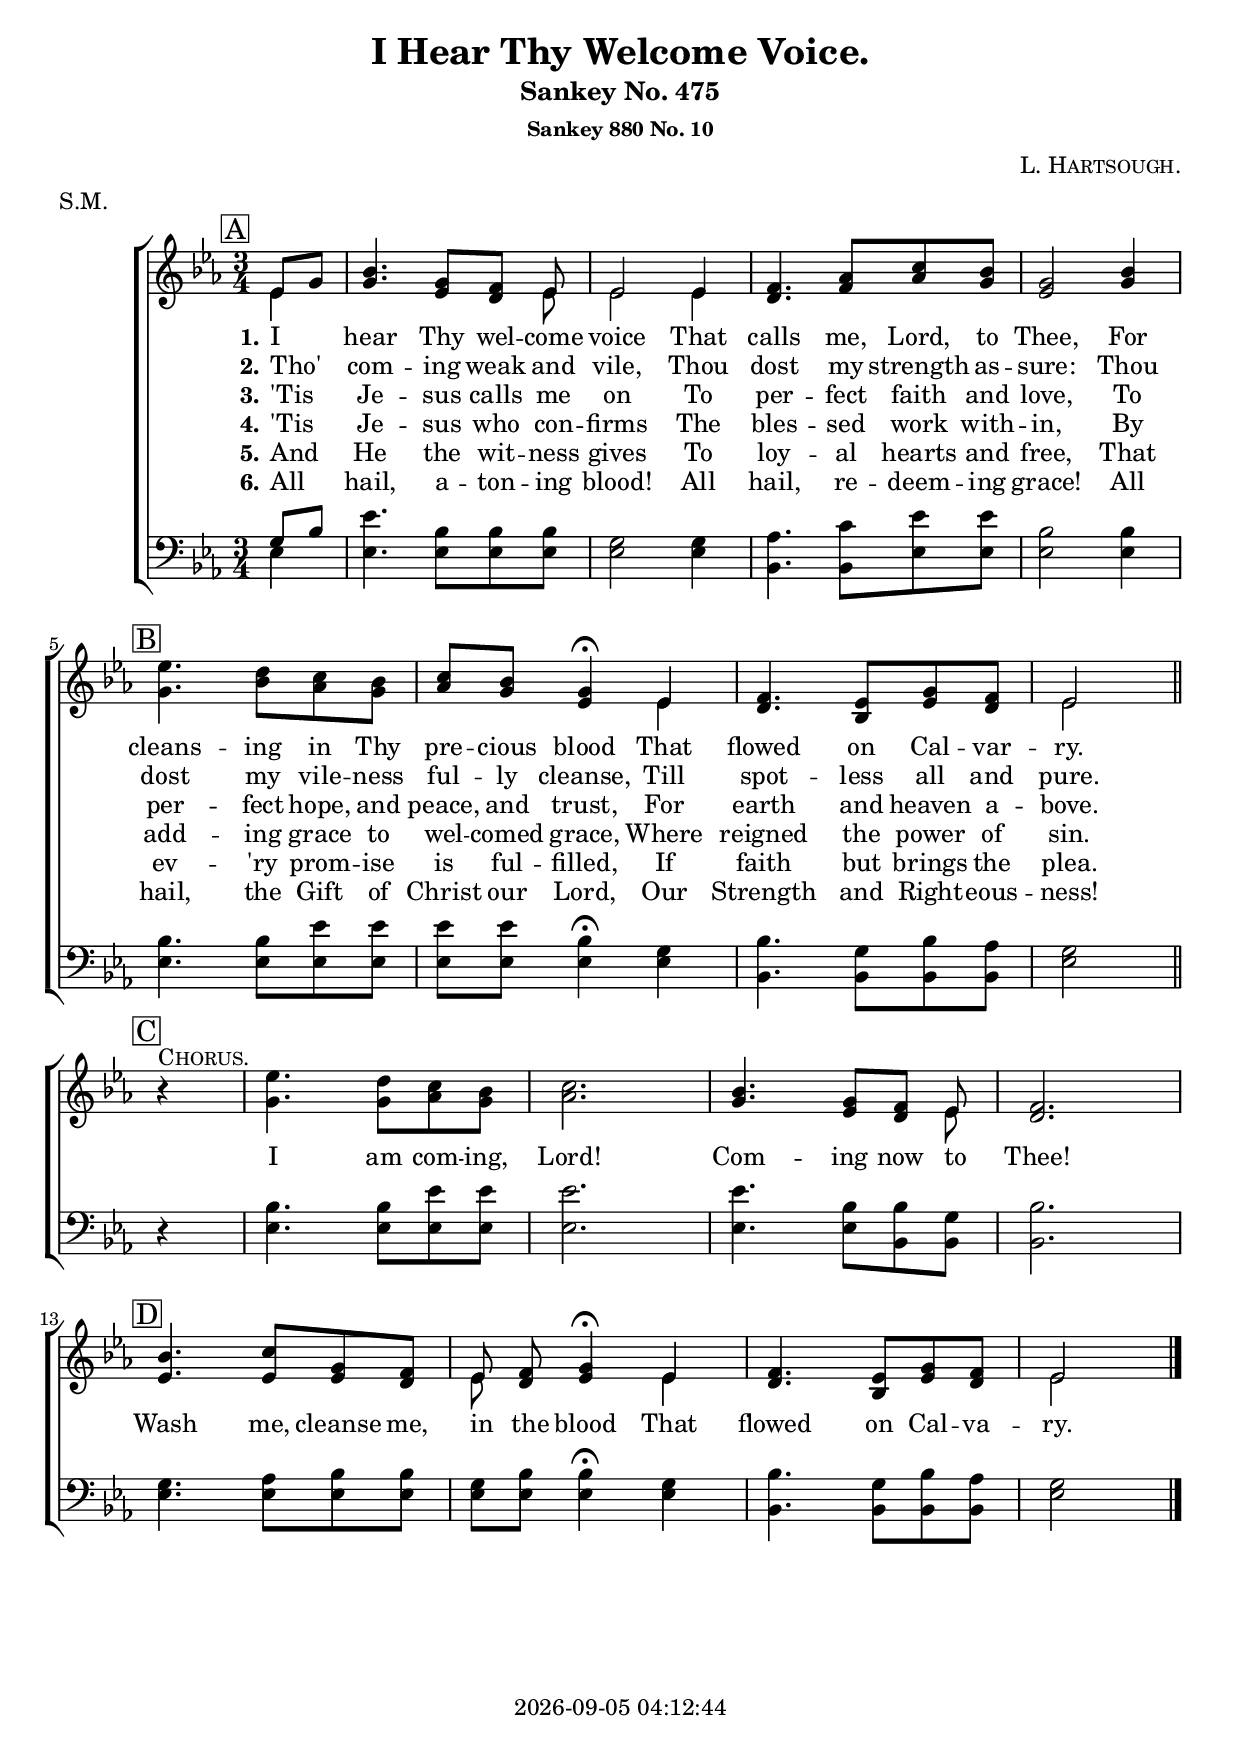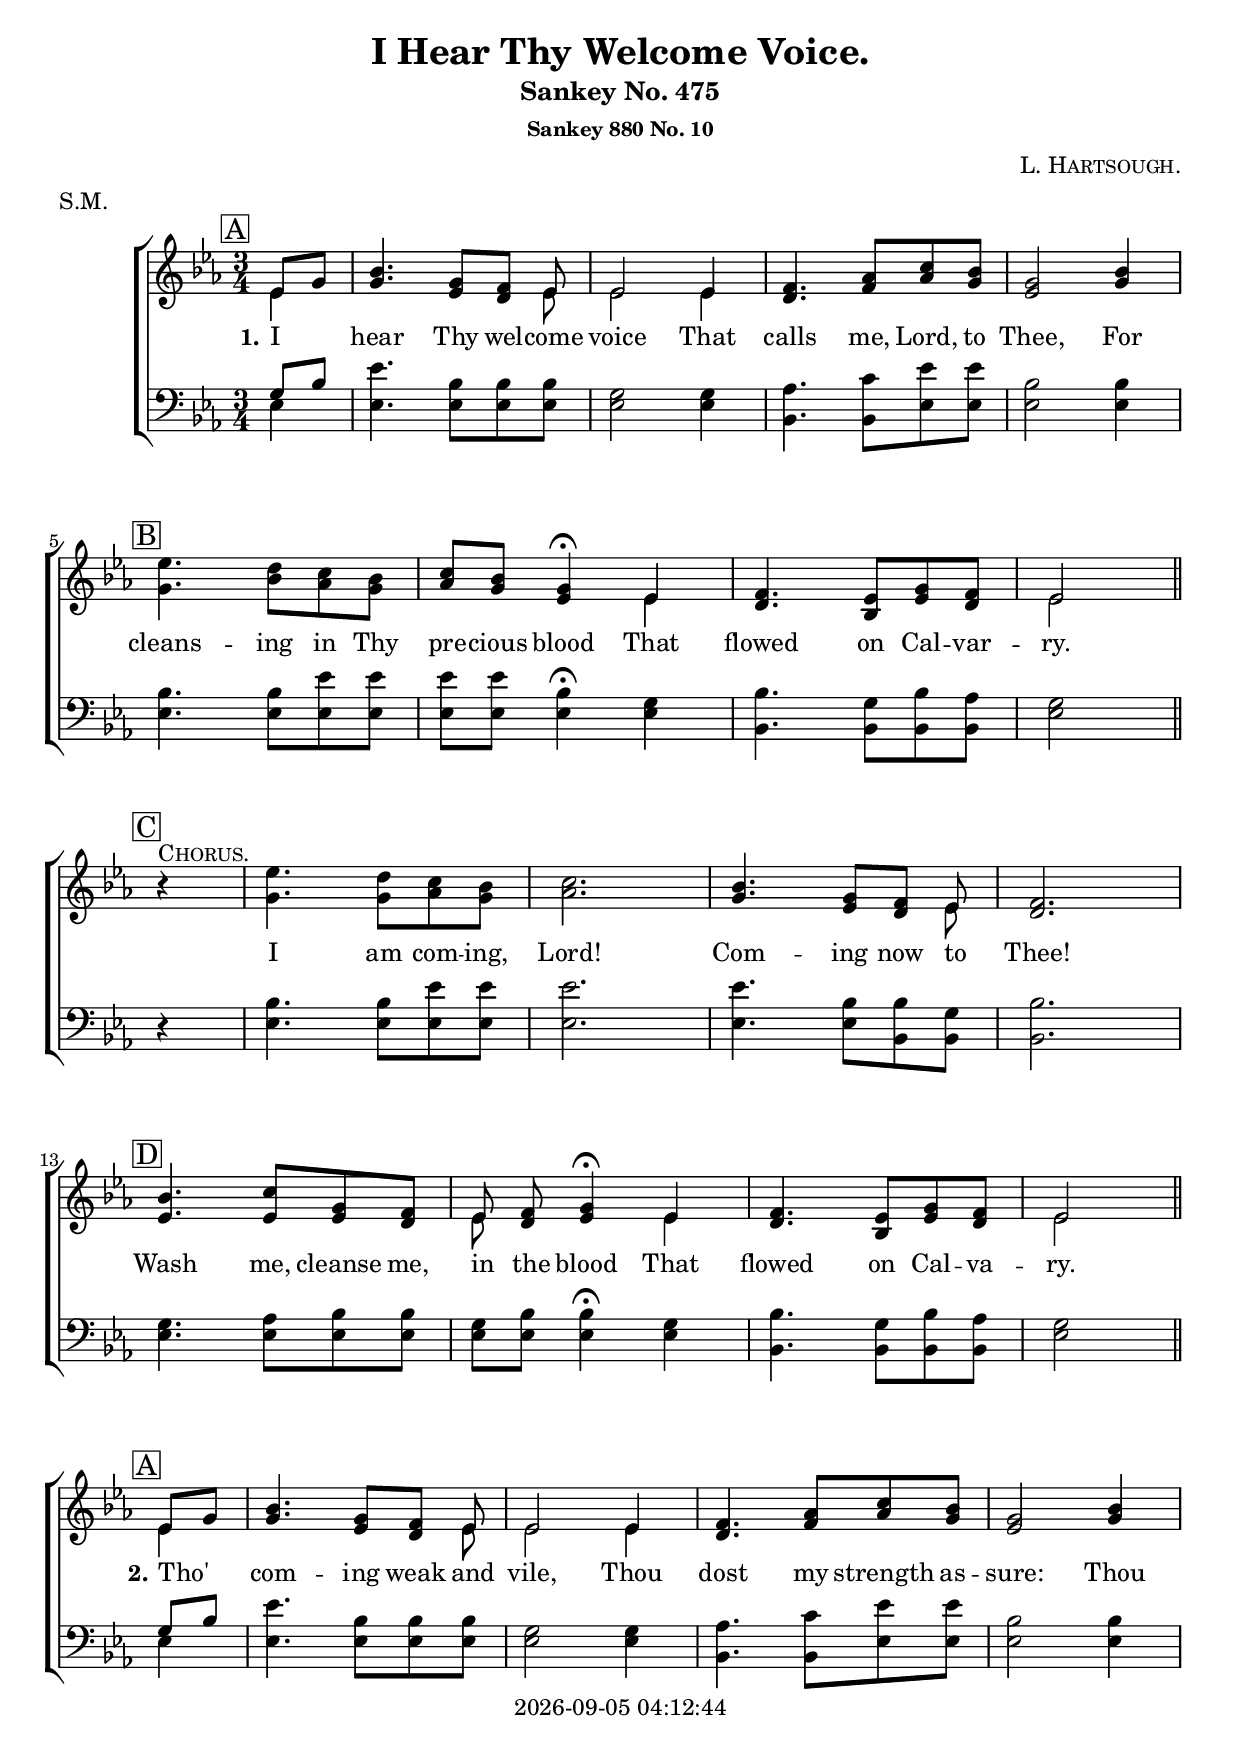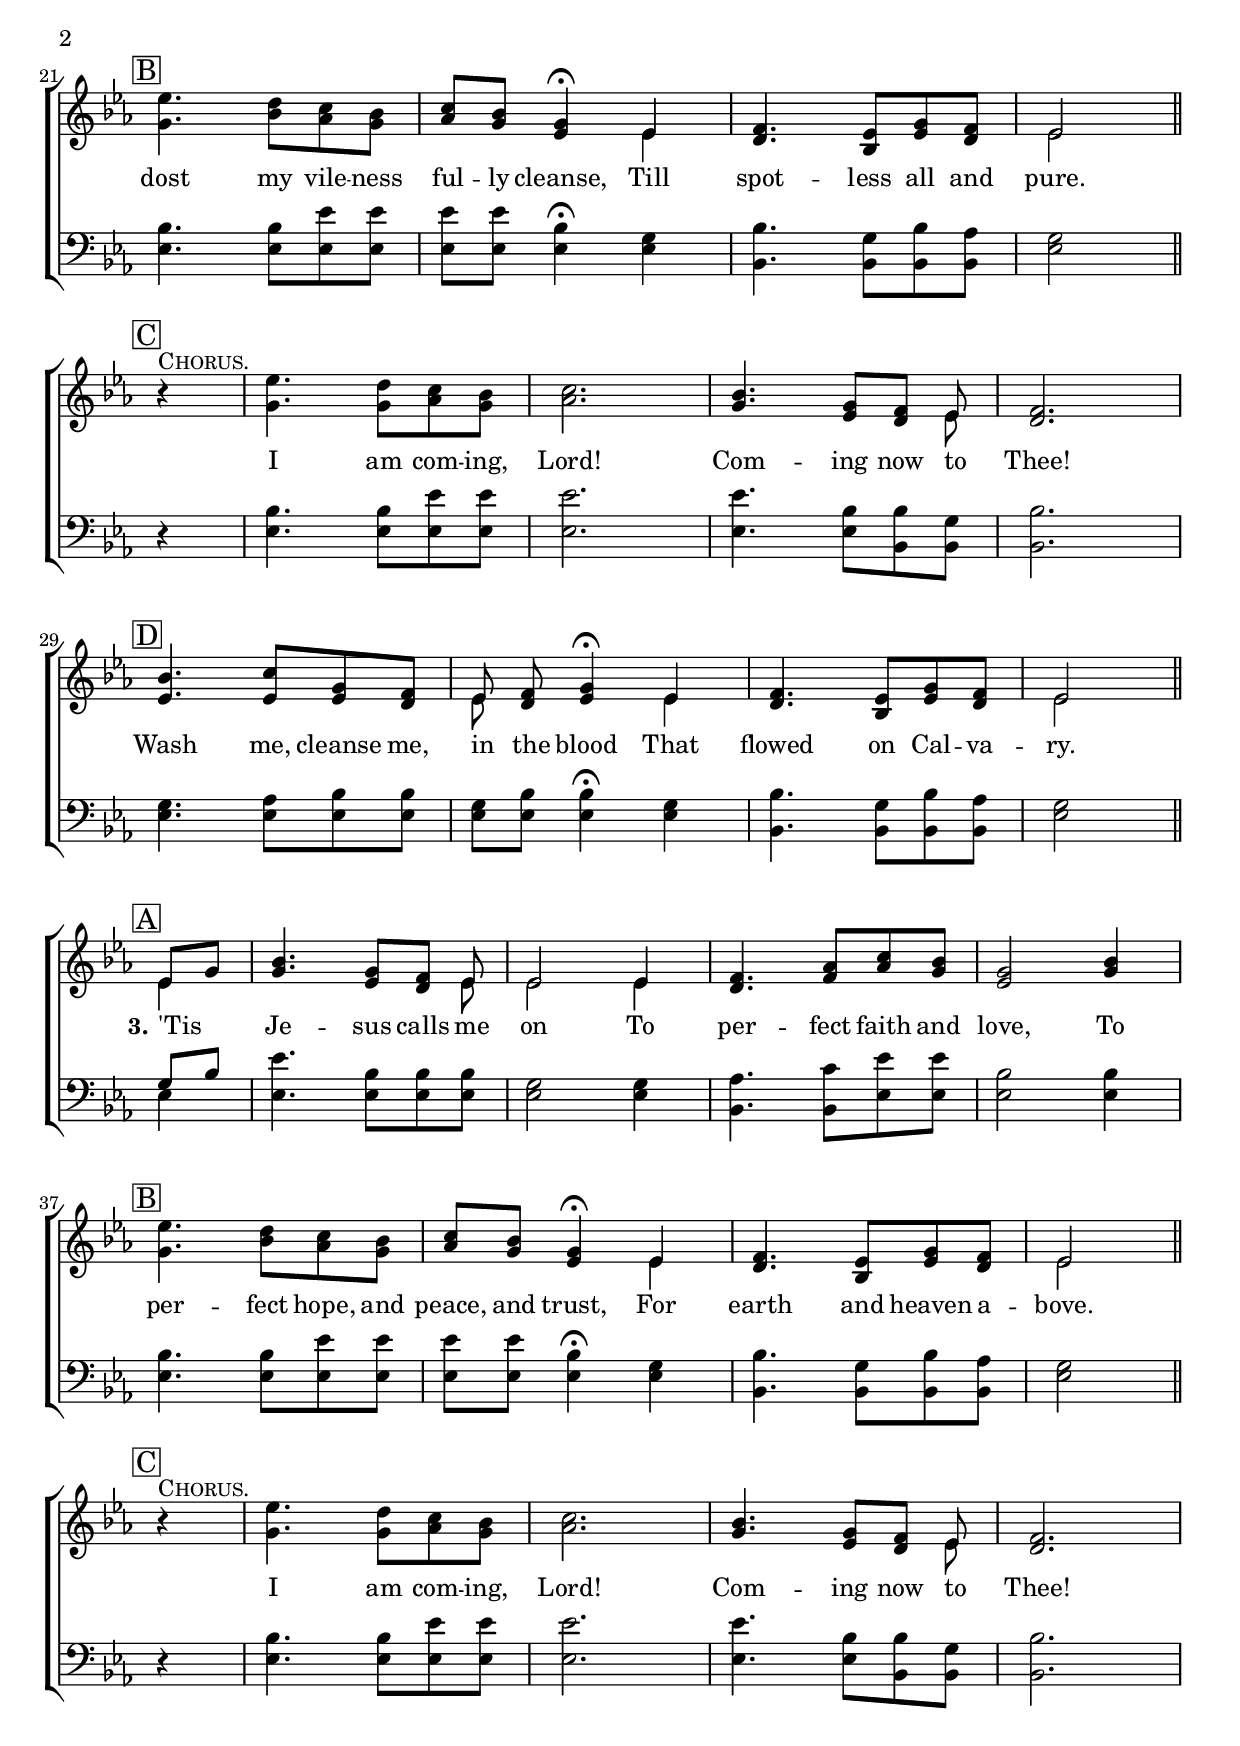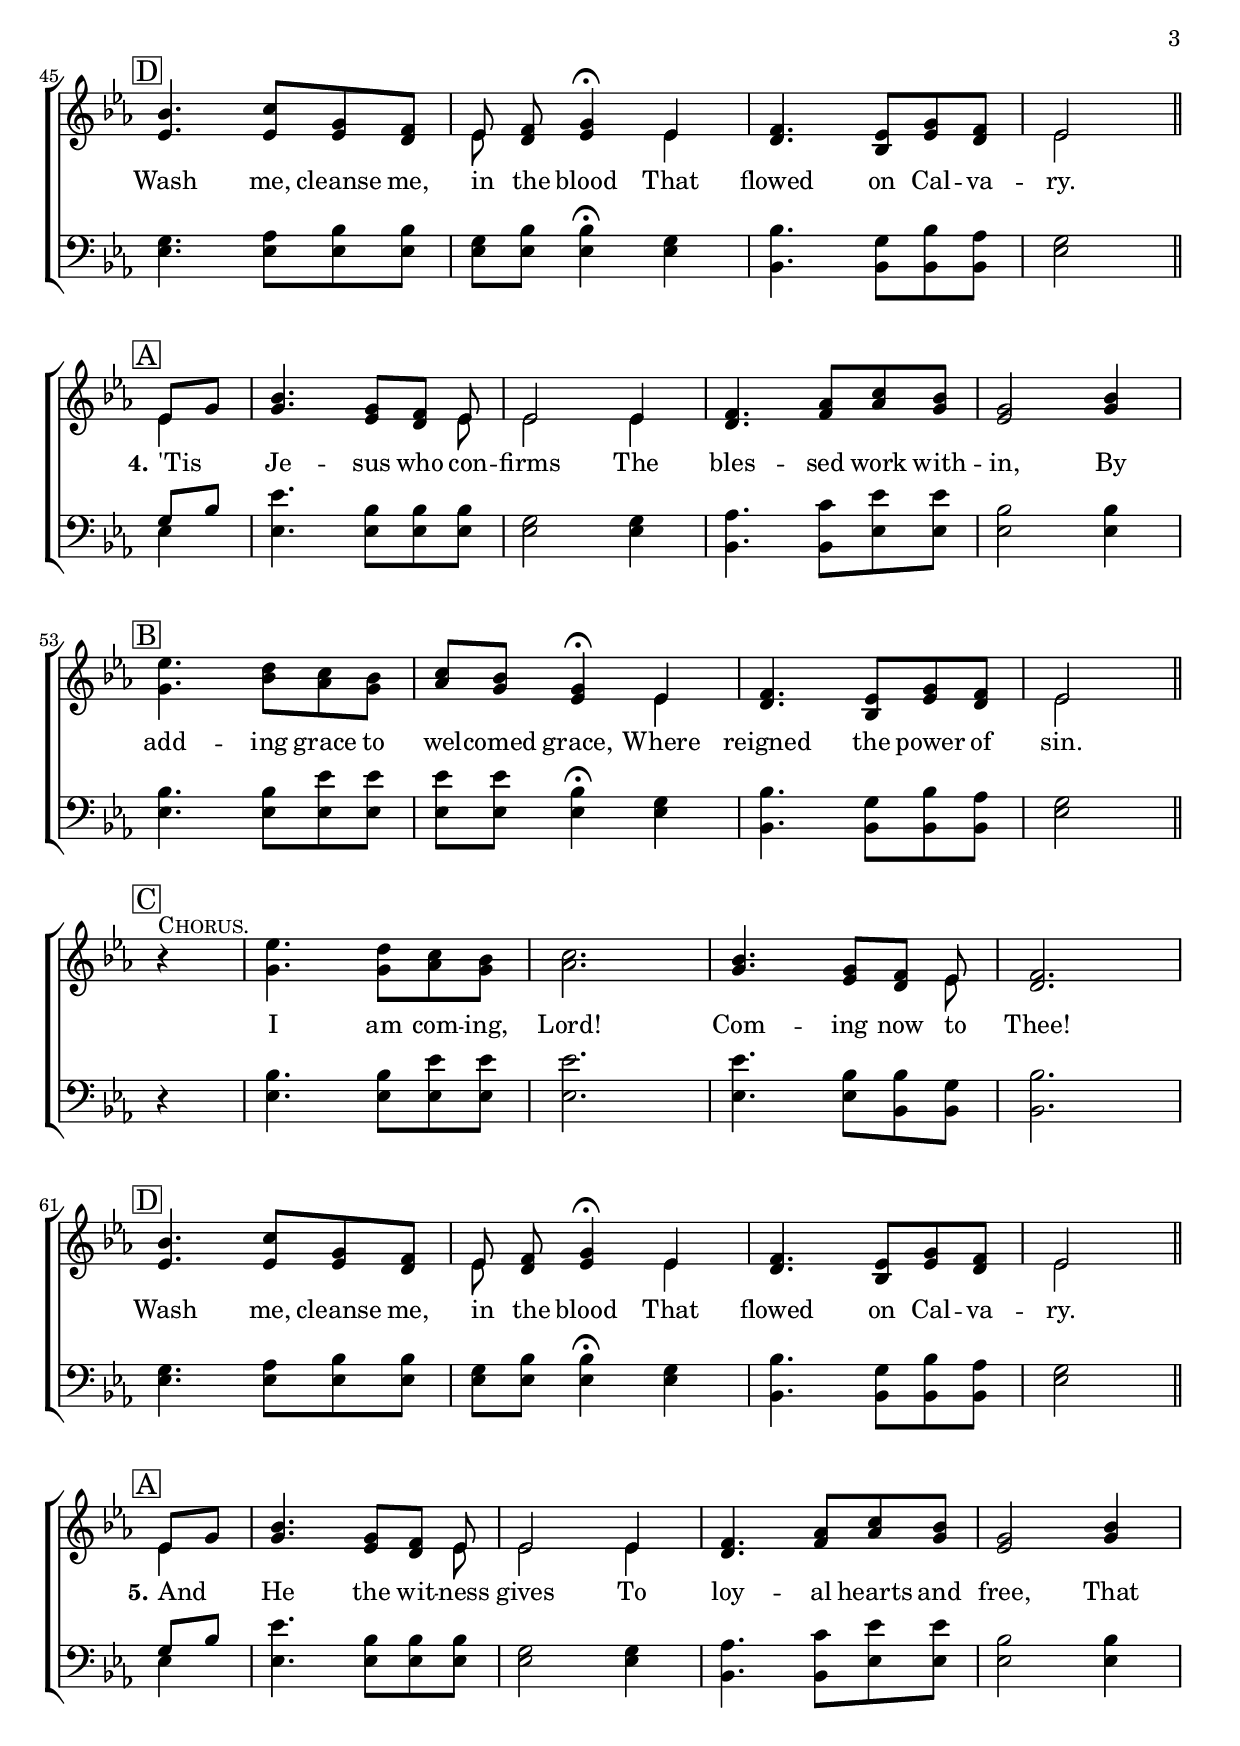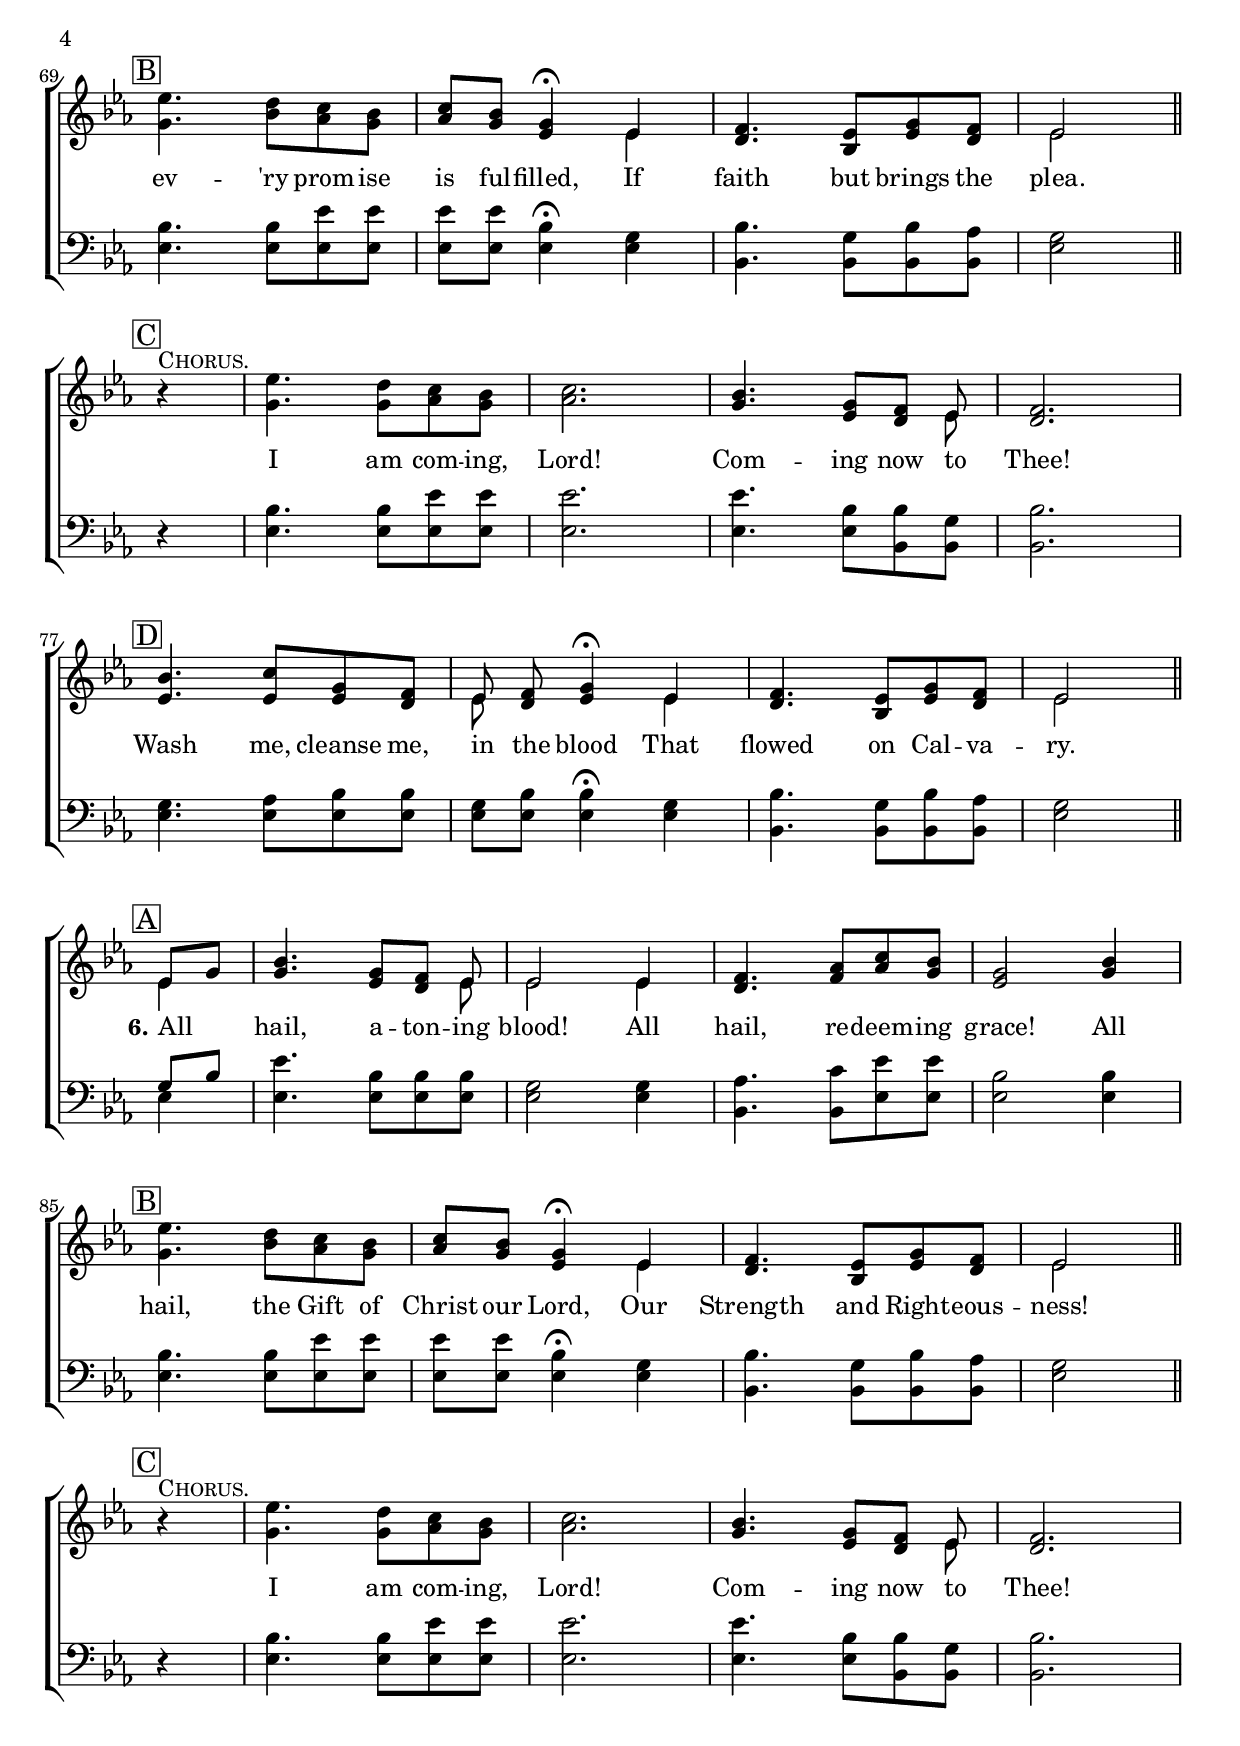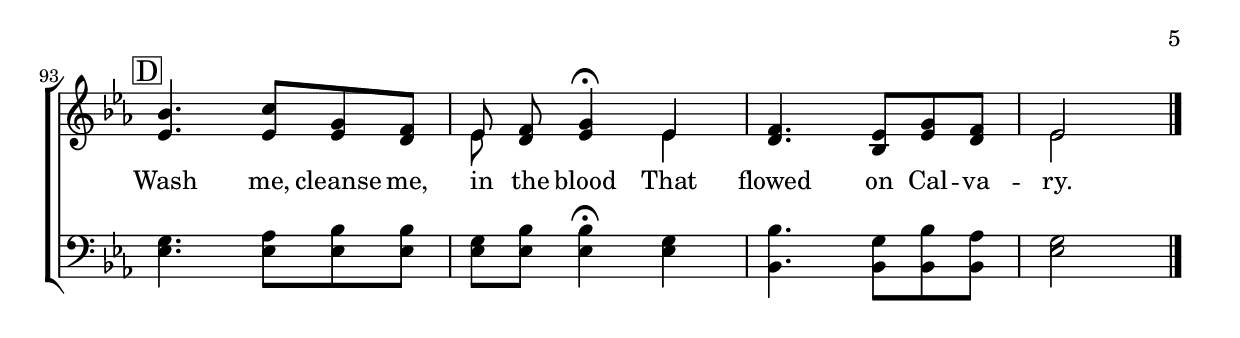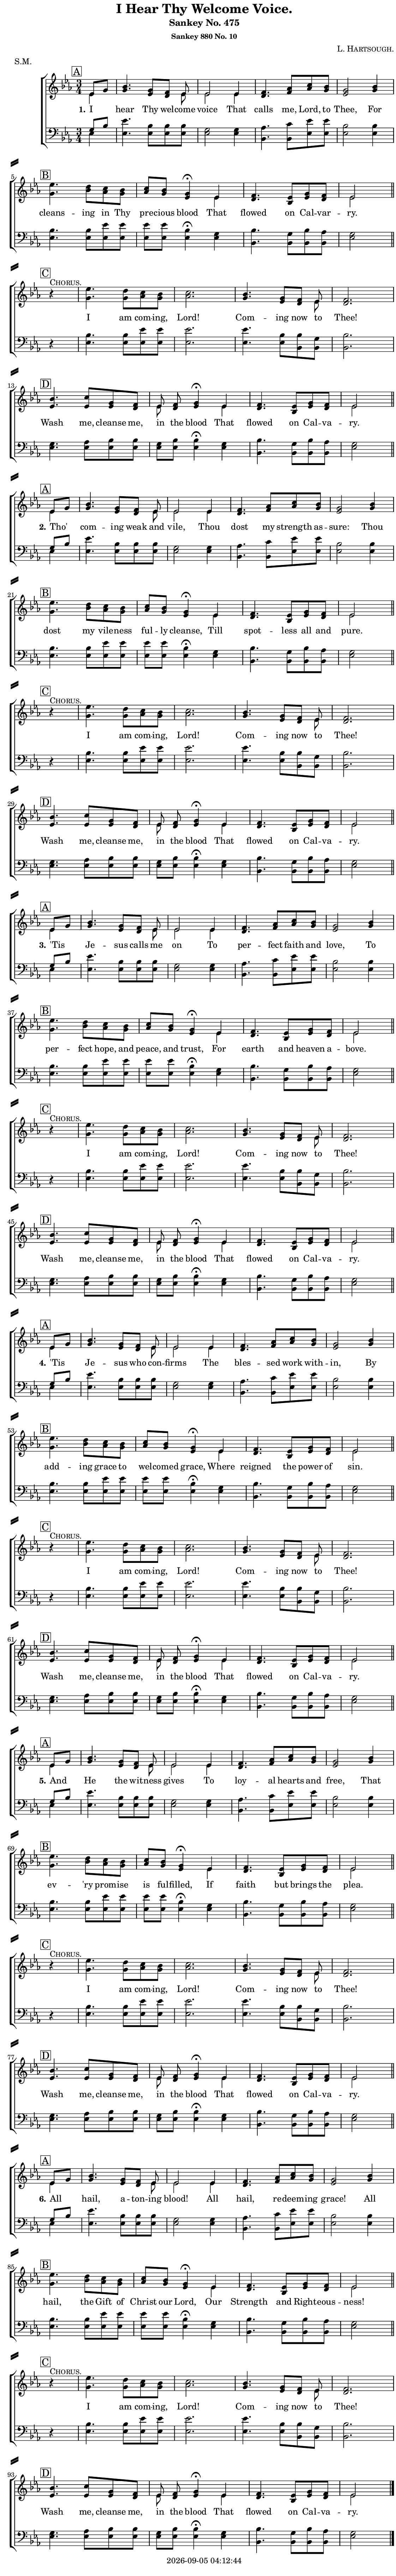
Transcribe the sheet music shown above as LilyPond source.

\version "2.22.1"

\include "articulate.ly"

today = #(strftime "%Y-%m-%d %H:%M:%S" (localtime (current-time)))

\header {
% centered at top
%  dedication  = "dedication"
  title       = "I Hear Thy Welcome Voice."
  subtitle    = "Sankey No. 475"
  subsubtitle = "Sankey 880 No. 10"
%  instrument  = "instrument"
  
% arrangement of following lines:
%
%  poet    composer
%  meter   arranger
%  piece       opus

  composer    = \markup\smallCaps "L. Hartsough."
%  arranger    = "arranger"
%  opus        = "opus"

%  poet        = \markup\smallCaps ""
  meter       = \markup\smallCaps "S.M."
%  piece       = \markup\smallCaps "piece"

% centered at bottom
% tagline     = "tagline" % default lilypond version
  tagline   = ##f
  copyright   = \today
}

% #(set-global-staff-size 16)

global = {
  \key ees \major
  \time 3/4
  \partial 4
}

RehearsalTrack = {
% \set Score.currentBarNumber = #5
  \mark \markup { \box "A" } s4 s2.*4
  \mark \markup { \box "B" }    s2.*3 s2
  \mark \markup { \box "C" } s4 s2.*4
  \mark \markup { \box "D" }    s2.*3 s2
}

TempoTrack = {
  \set Score.tempoHideNote = ##t
  \tempo 4=120
}

nl = { \bar "||" \break }

soprano = \relative {
  \autoBeamOff \partial 4
  ees'8[g] | bes4. g8 f ees | ees2 4 | f4. aes8 c bes | g2 bes4 |
  ees4. d8 c bes | c bes g4\fermata ees | f4. ees8 g f | ees2 \bar "||" \break r4^\markup\smallCaps Chorus. |
  ees'4. d8 c bes | c2. | bes4. g8 f ees | f2. |
  bes4. c8 g f | ees f g4\fermata ees | f4. ees8 g f | ees2
}

alto = \relative {
  \autoBeamOff \partial 4
  ees'4 | g4. ees8 d ees | ees2 4 | d4. f8 aes g | ees2 g 4 |
  g4. bes8 aes g | aes8 g ees4\fermata 4 | d4. bes8 ees d | ees2 r4 |
  g4. 8 aes g | aes2. | g4. ees8 d ees | d2. |
  ees4. 8 8 d | ees d ees4\fermata 4 | d4. bes8 ees d | ees2 
}

tenor = \relative {
  \autoBeamOff \partial 4
  g8[bes] | ees4. bes8 8 8 | g2 4 | aes4. c8 ees ees | bes2 4 |
  bes4. 8 ees ees | 8 8 bes4\fermata g | bes4. g8 bes aes | g2 r4 |
  bes4. 8 ees ees | 2. | 4. bes8 8 g | bes2. |
  g4. aes8 bes bes | g bes bes4\fermata g | bes4. g8 bes aes | g2
}

bass = \relative {
  \autoBeamOff \partial 4
  ees4 | 4. 8 8 8 | 2 4 | bes4. 8 ees ees | 2 4 |
  ees4. 8 8 8 | 8 8 4\fermata 4 | bes4. 8 8 8 | ees2 r4 |
  ees4. 8 8 8 | 2. | 4. 8 bes bes | 2. |
  ees4. 8 8 8 | 8 8 4\fermata 4 | bes4. 8 8 8 | ees2
}

nom  = {   \set ignoreMelismata = ##t }
yesm = { \unset ignoreMelismata       }

chorus = \lyricmode {
  I am com -- ing, Lord!
  Com -- ing now to Thee!
  Wash me, cleanse me, in the blood
  That flowed on Cal -- va -- ry.
}

chorusMen = \lyricmode {
}

verses = 6

wordsOne = \lyricmode {
  \set stanza = "1."
  I hear Thy wel -- come voice
  That calls me, Lord, to Thee,
  For cleans -- ing in Thy pre -- cious blood
  That flowed on Cal -- var -- ry.
}
  
wordsTwo = \lyricmode {
  \set stanza = "2."
  Tho' com -- ing weak and vile,
  Thou dost my strength as -- sure:
  Thou dost my vile -- ness ful -- ly cleanse,
  Till spot -- less all and pure.
}
  
wordsThree = \lyricmode {
  \set stanza = "3."
  'Tis Je -- sus calls me on
  To per -- fect faith and love,
  To per -- fect hope, and peace, and trust,
  For earth and heaven a -- bove.
}
  
wordsFour = \lyricmode {
  \set stanza = "4."
  'Tis Je -- sus who con -- firms
  The bles -- sed work with -- in,
  By add -- ing grace to wel -- comed grace,
  Where reigned the power of sin.
}
  
wordsFive = \lyricmode {
  \set stanza = "5."
  And He the wit -- ness gives
  To loy -- al hearts and free,
  That ev -- 'ry prom -- ise is ful -- filled,
  If faith but brings the plea.
}
  
wordsSix = \lyricmode {
  \set stanza = "6."
  All hail, a -- ton -- ing blood!
  All hail, re -- deem -- ing grace!
  All hail, the Gift of Christ our Lord,
  Our Strength and  Right -- eous -- ness!
}
  
wordsMidi = \lyricmode {
  \set stanza = "1."
  "I " "hear " "Thy " wel "come " "voice "
  "\nThat " "calls " "me, " "Lord, " "to " "Thee, "
  "\nFor " cleans "ing " "in " "Thy " pre "cious " "blood "
  "\nThat " "flowed " "on " Cal var "ry. "
  "\nI " "am " com "ing, " "Lord! "
  "\nCom" "ing " "now " "to " "Thee! "
  "\nWash " "me, " "cleanse " "me, " "in " "the " "blood "
  "\nThat " "flowed " "on " Cal va "ry.\n"

  \set stanza = "2."
  "\nTho' " com "ing " "weak " "and " "vile, "
  "\nThou " "dost " "my " "strength " as "sure: "
  "\nThou " "dost " "my " vile "ness " ful "ly " "cleanse, "
  "\nTill " spot "less " "all " "and " "pure. "
  "\nI " "am " com "ing, " "Lord! "
  "\nCom" "ing " "now " "to " "Thee! "
  "\nWash " "me, " "cleanse " "me, " "in " "the " "blood "
  "\nThat " "flowed " "on " Cal va "ry.\n"

  \set stanza = "3."
  "\n'Tis " Je "sus " "calls " "me " "on "
  "\nTo " per "fect " "faith " "and " "love, "
  "\nTo " per "fect " "hope, " "and " "peace, " "and " "trust, "
  "\nFor " "earth " "and " "heaven " a "bove. "
  "\nI " "am " com "ing, " "Lord! "
  "\nCom" "ing " "now " "to " "Thee! "
  "\nWash " "me, " "cleanse " "me, " "in " "the " "blood "
  "\nThat " "flowed " "on " Cal va "ry.\n"

  \set stanza = "4."
  "\n'Tis " Je "sus " "who " con "firms "
  "\nThe " bles "sed " "work " with "in, "
  "\nBy " add "ing " "grace " "to " wel "comed " "grace, "
  "\nWhere " "reigned " "the " "power " "of " "sin. "
  "\nI " "am " com "ing, " "Lord! "
  "\nCom" "ing " "now " "to " "Thee! "
  "\nWash " "me, " "cleanse " "me, " "in " "the " "blood "
  "\nThat " "flowed " "on " Cal va "ry.\n"

  \set stanza = "5."
  "\nAnd " "He " "the " wit "ness " "gives "
  "\nTo " loy "al " "hearts " "and " "free, "
  "\nThat " ev "'ry " prom "ise " "is " ful "filled, "
  "\nIf " "faith " "but " "brings " "the " "plea. "
  "\nI " "am " com "ing, " "Lord! "
  "\nCom" "ing " "now " "to " "Thee! "
  "\nWash " "me, " "cleanse " "me, " "in " "the " "blood "
  "\nThat " "flowed " "on " Cal va "ry.\n"

  \set stanza = "6."
  "\nAll " "hail, " a ton "ing " "blood! "
  "\nAll " "hail, " re deem "ing " "grace! "
  "\nAll " "hail, " "the " "Gift " "of " "Christ " "our " "Lord, "
  "\nOur " "Strength " "and "  Right eous "ness! "
  "\nI " "am " com "ing, " "Lord! "
  "\nCom" "ing " "now " "to " "Thee! "
  "\nWash " "me, " "cleanse " "me, " "in " "the " "blood "
  "\nThat " "flowed " "on " Cal va "ry."
}

wordsMidiMen = \lyricmode {
}

\book {
  \bookOutputSuffix "midi"
  \score {
%    \articulate
        \new ChoirStaff <<
                                % Soprano staff
          \new Staff = soprano
          <<
            \new Voice { \repeat unfold \verses \TempoTrack     }
            \new Voice { \global \repeat unfold \verses \soprano \bar "|." }
            \addlyrics \wordsMidi
          >>
                                % Alto staff
          \new Staff = alto
          <<
            \new Voice { \global \repeat unfold \verses { \alto \nl } \bar "|." }
          >>
                                % Tenor staff
          \new Staff = tenor
          <<
            \clef "treble_8"
            \new Voice { \global \repeat unfold \verses \tenor }
            \addlyrics \wordsMidiMen
          >>
                                % Bass staff
          \new Staff = bass
          <<
            \clef "bass"
            \new Voice { \global \repeat unfold \verses \bass }
          >>
        >>
    \midi {}
  }
}

\book {
  \bookOutputSuffix "repeat"
  \score {
        \new ChoirStaff <<
                                  % Joint soprano/alto staff
          \new Staff = women \with { printPartCombineTexts = ##f }
          <<
            \new Voice \RehearsalTrack
            \new Voice \TempoTrack
            \new NullVoice = "aligner" \soprano
            \new Voice \partCombine #'(2 . 88) { \global \soprano \bar "|." } { \global \alto }
            \new Lyrics \lyricsto "aligner" { \wordsOne \chorus }
            \new Lyrics \lyricsto "aligner"   \wordsTwo
            \new Lyrics \lyricsto "aligner"   \wordsThree
            \new Lyrics \lyricsto "aligner"   \wordsFour
            \new Lyrics \lyricsto "aligner"   \wordsFive
            \new Lyrics \lyricsto "aligner"   \wordsSix
          >>
                                  % Joint tenor/bass staff
          \new Staff = men \with { printPartCombineTexts = ##f }
          <<
            \clef "bass"
            \new Voice \partCombine #'(2 . 88) { \global \tenor } { \global \bass }
            \new NullVoice = alignerT { \tenor }
          >>
          \new Lyrics \with {alignAboveContext = men} \lyricsto alignerT \chorusMen
        >>
    \layout {
      indent = 1.5\cm
      \pointAndClickOff
      \context {
        \Staff \RemoveAllEmptyStaves
      }
    }
  }
}

singlescore = {
        \new ChoirStaff <<
                                  % Joint soprano/alto staff
          \new Staff = women \with { printPartCombineTexts = ##f }
          <<
            \new Voice { \repeat unfold \verses \RehearsalTrack }
            \new Voice { \repeat unfold \verses \TempoTrack }
            \new NullVoice = "aligner" { \repeat unfold \verses \soprano }
            \new Voice \partCombine #'(2 . 88) { \global \repeat unfold \verses \soprano \bar "|." }
                                    { \global \repeat unfold \verses { \alto \nl } \bar "|." }
            \new Lyrics \lyricsto "aligner" { \wordsOne   \chorus
                                              \wordsTwo   \chorus
                                              \wordsThree \chorus
                                              \wordsFour  \chorus
                                              \wordsFive  \chorus
                                              \wordsSix   \chorus
                                            }
          >>
                                  % Joint tenor/bass staff
          \new Staff = men \with { printPartCombineTexts = ##f }
          <<
            \clef "bass"
            \new Voice \partCombine #'(2 . 88) { \global \repeat unfold \verses \tenor }
                                    { \global \repeat unfold \verses \bass }
            \new NullVoice = alignerT { \repeat unfold \verses \tenor }
          >>
          \new Lyrics \with {alignAboveContext = men} \lyricsto alignerT { \repeat unfold \verses \chorusMen }
        >>
}

\book {
  \bookOutputSuffix "single"
  \score {
    \singlescore
    \layout {
      indent = 1.5\cm
      \pointAndClickOff
      \context {
        \Staff \RemoveAllEmptyStaves
      }
    }
  }
}

\book {
  \bookOutputSuffix "singlepage"
  \paper {
    top-margin = 0
    left-margin = 7
    right-margin = 1
    paper-width = 190\mm
    page-breaking = #ly:one-page-breaking
    system-system-spacing.basic-distance = #15
    system-separator-markup = \slashSeparator
  }
  \score {
    \singlescore
    \layout {
      indent = 1.5\cm
      \pointAndClickOff
      \context {
        \Staff \RemoveAllEmptyStaves
      }
    }
  }
}
